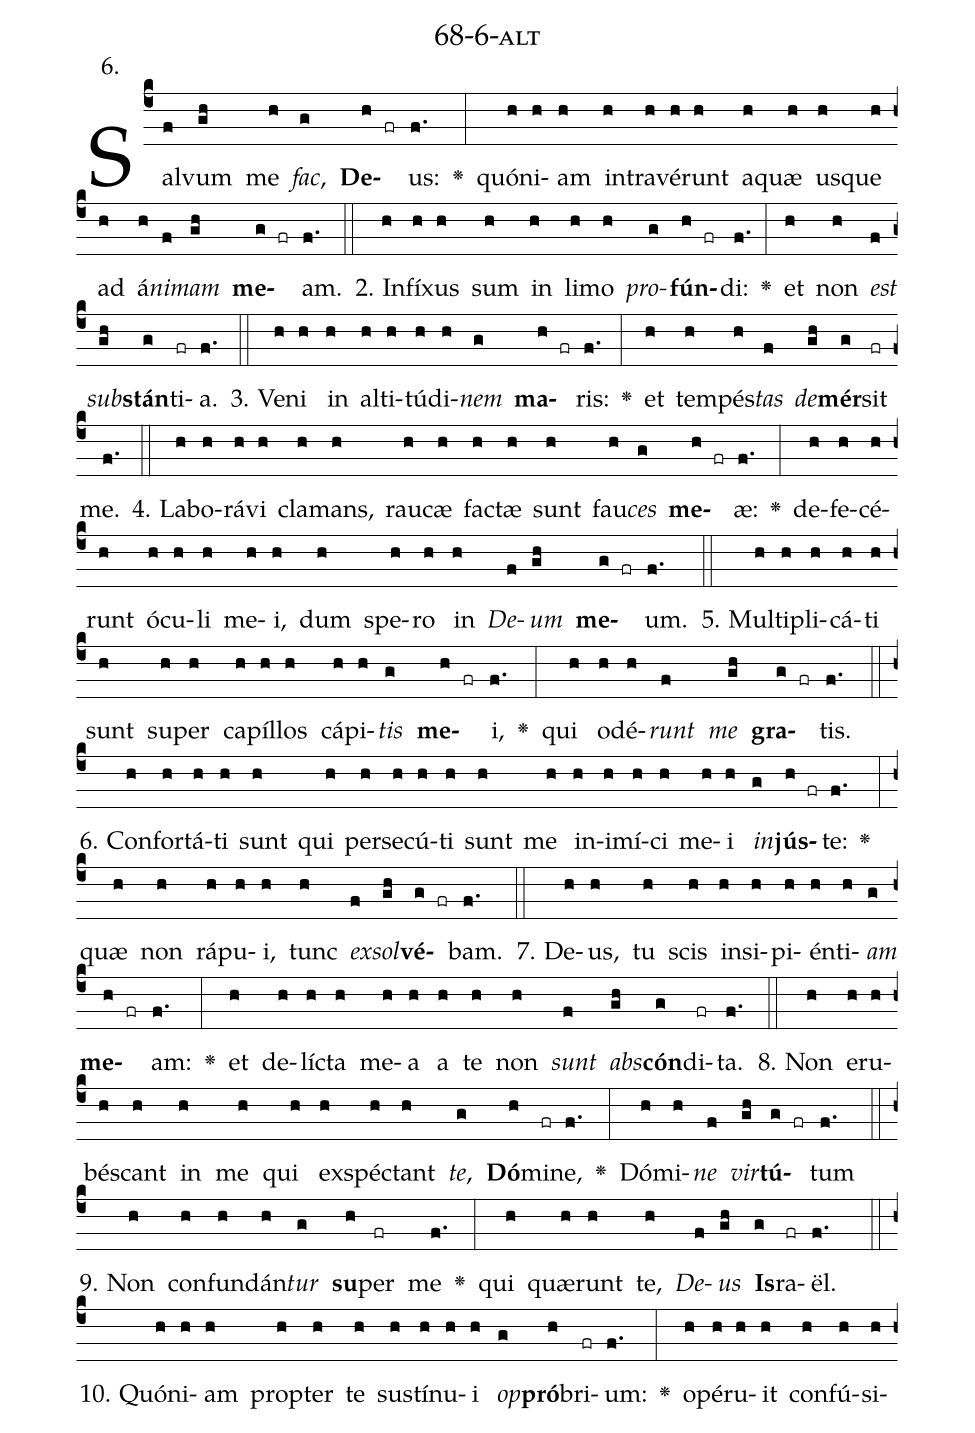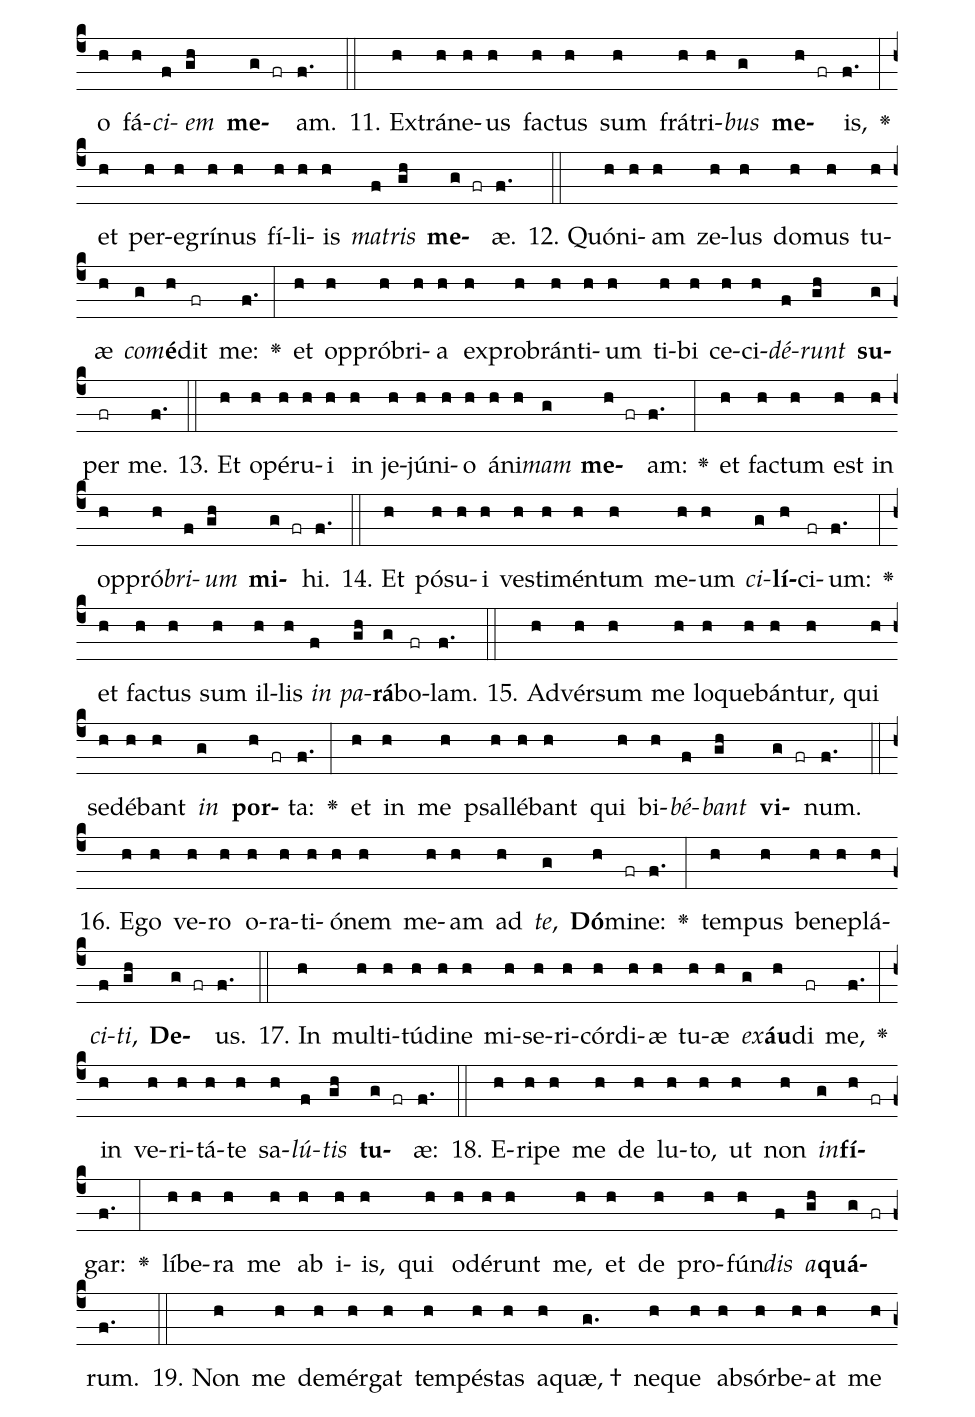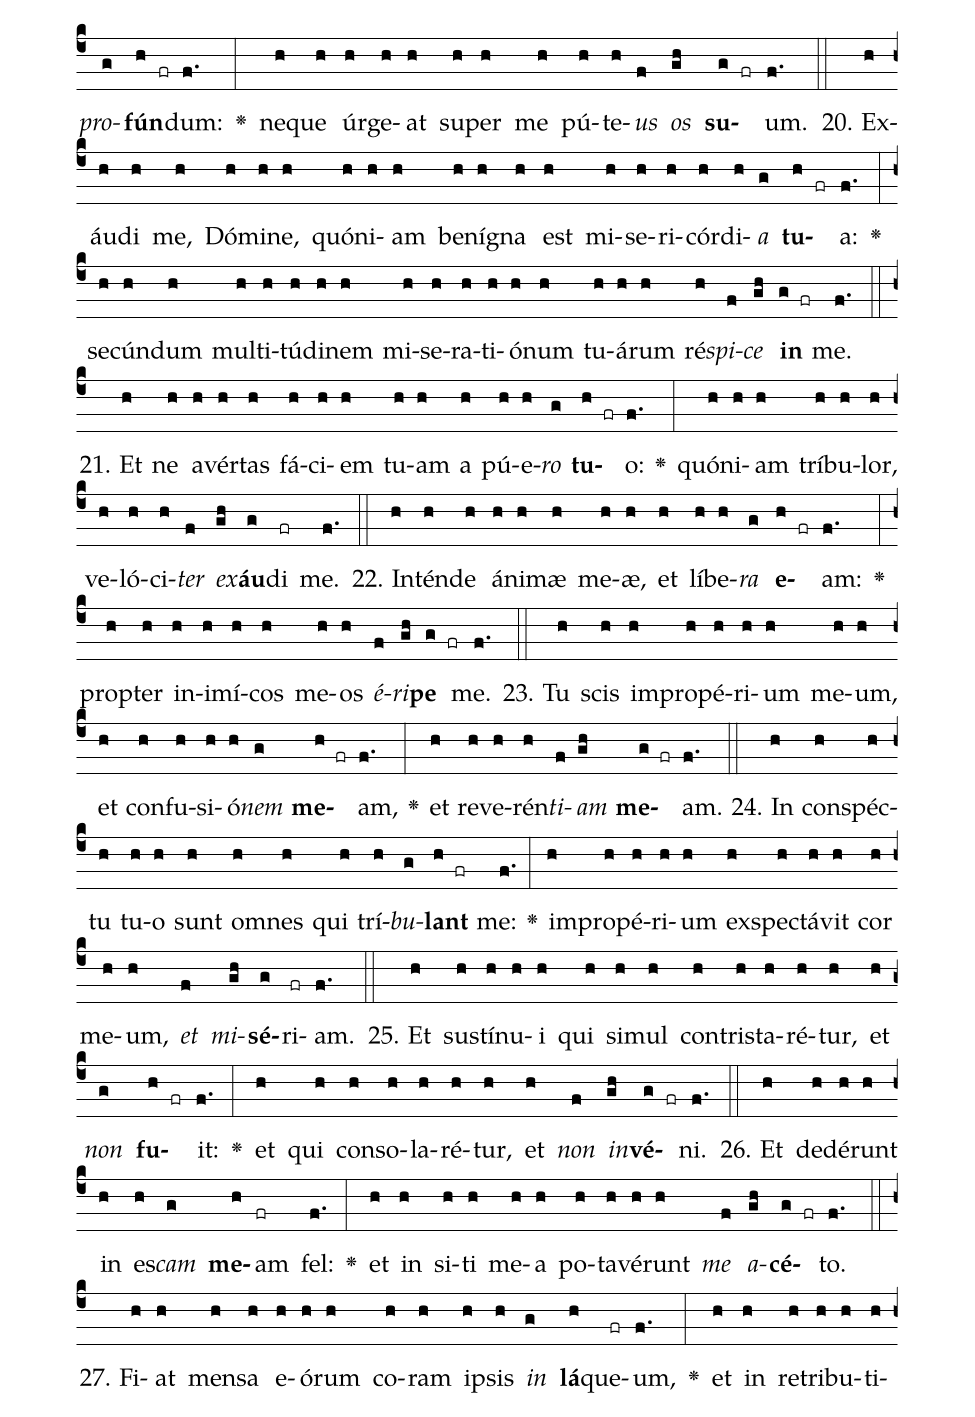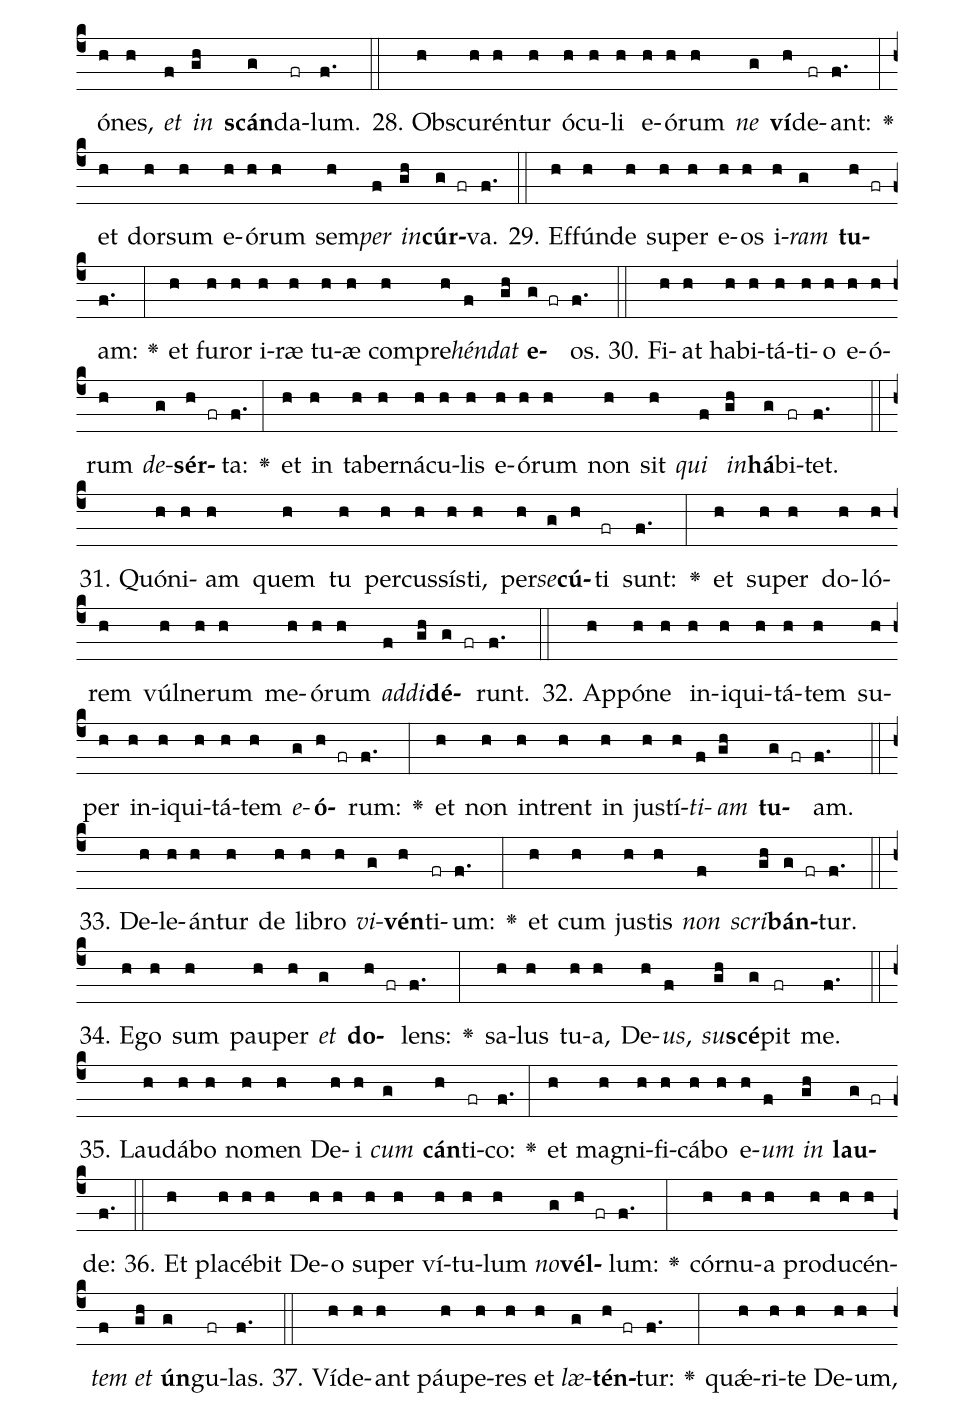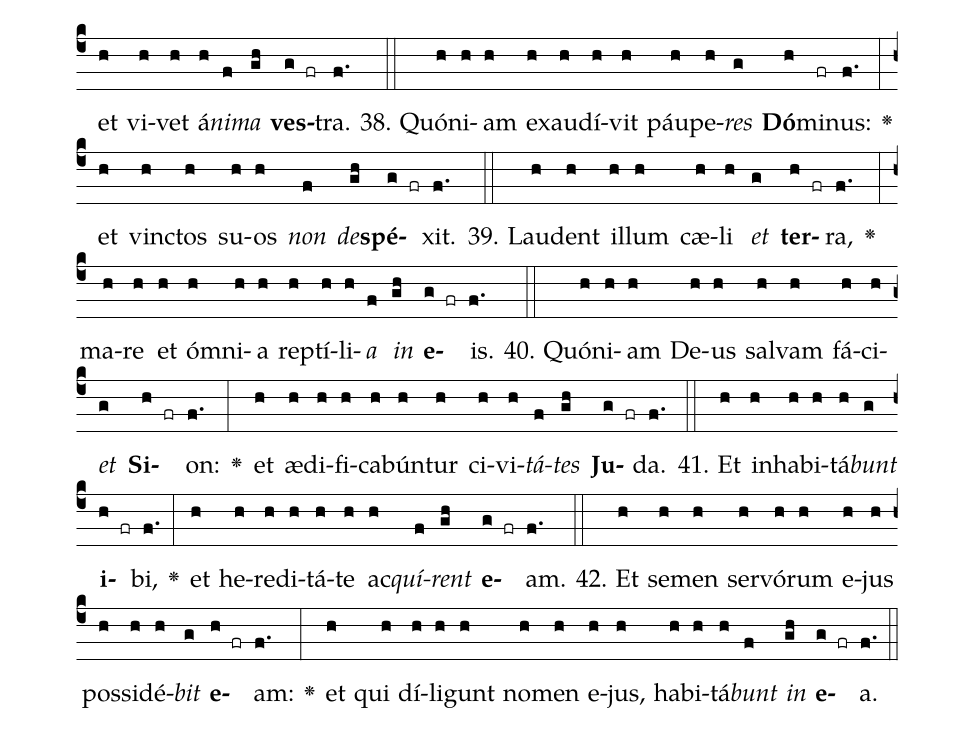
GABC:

name: 68-6-alt;
annotation: 6.;
%%
(c4)Sal(f)vum(gh) me(h) <i>fac</i>,(g) <b>De</b>(h fr)us:(f.) <v>\greheightstar</v>(:) quón(h)i(h)am(h) in(h)tra(h)vé(h)runt(h) a(h)quæ(h) us(h)que(h) ad(h) á(h)<i>ni</i>(f)<i>mam</i>(gh) <b>me</b>(g fr)am.(f.) (::)
2. In(h)fí(h)xus(h) sum(h) in(h) li(h)mo(h) <i>pro</i>(g)<b>fún</b>(h fr)di:(f.) <v>\greheightstar</v>(:) et(h) non(h) <i>est</i>(f) <i>sub</i>(gh)<b>stán</b>(g)ti(fr)a.(f.) (::)
3. Ve(h)ni(h) in(h) al(h)ti(h)tú(h)di(h)<i>nem</i>(g) <b>ma</b>(h fr)ris:(f.) <v>\greheightstar</v>(:) et(h) tem(h)pés(h)<i>tas</i>(f) <i>de</i>(gh)<b>mér</b>(g)sit(fr) me.(f.) (::)
4. La(h)bo(h)rá(h)vi(h) cla(h)mans,(h) rau(h)cæ(h) fac(h)tæ(h) sunt(h) fau(h)<i>ces</i>(g) <b>me</b>(h fr)æ:(f.) <v>\greheightstar</v>(:) de(h)fe(h)cé(h)runt(h) ó(h)cu(h)li(h) me(h)i,(h) dum(h) spe(h)ro(h) in(h) <i>De</i>(f)<i>um</i>(gh) <b>me</b>(g fr)um.(f.) (::)
5. Mul(h)ti(h)pli(h)cá(h)ti(h) sunt(h) su(h)per(h) ca(h)píl(h)los(h) cá(h)pi(h)<i>tis</i>(g) <b>me</b>(h fr)i,(f.) <v>\greheightstar</v>(:) qui(h) o(h)dé(h)<i>runt</i>(f) <i>me</i>(gh) <b>gra</b>(g fr)tis.(f.) (::)
6. Con(h)for(h)tá(h)ti(h) sunt(h) qui(h) per(h)se(h)cú(h)ti(h) sunt(h) me(h) in(h)i(h)mí(h)ci(h) me(h)i(h) <i>in</i>(g)<b>jús</b>(h fr)te:(f.) <v>\greheightstar</v>(:) quæ(h) non(h) rá(h)pu(h)i,(h) tunc(h) <i>ex</i>(f)<i>sol</i>(gh)<b>vé</b>(g fr)bam.(f.) (::)
7. De(h)us,(h) tu(h) scis(h) in(h)si(h)pi(h)én(h)ti(h)<i>am</i>(g) <b>me</b>(h fr)am:(f.) <v>\greheightstar</v>(:) et(h) de(h)líc(h)ta(h) me(h)a(h) a(h) te(h) non(h) <i>sunt</i>(f) <i>abs</i>(gh)<b>cón</b>(g)di(fr)ta.(f.) (::)
8. Non(h) e(h)ru(h)bés(h)cant(h) in(h) me(h) qui(h) ex(h)spéc(h)tant(h) <i>te</i>,(g) <b>Dó</b>(h)mi(fr)ne,(f.) <v>\greheightstar</v>(:) Dó(h)mi(h)<i>ne</i>(f) <i>vir</i>(gh)<b>tú</b>(g fr)tum(f.) (::)
9. Non(h) con(h)fun(h)dán(h)<i>tur</i>(g) <b>su</b>(h)per(fr) me(f.) <v>\greheightstar</v>(:) qui(h) quæ(h)runt(h) te,(h) <i>De</i>(f)<i>us</i>(gh) <b>Is</b>(g)ra(fr)ël.(f.) (::)
10. Quón(h)i(h)am(h) prop(h)ter(h) te(h) sus(h)tí(h)nu(h)i(h) <i>op</i>(g)<b>pró</b>(h)bri(fr)um:(f.) <v>\greheightstar</v>(:) o(h)pé(h)ru(h)it(h) con(h)fú(h)si(h)o(h) fá(h)<i>ci</i>(f)<i>em</i>(gh) <b>me</b>(g fr)am.(f.) (::)
11. Ex(h)trá(h)ne(h)us(h) fac(h)tus(h) sum(h) frá(h)tri(h)<i>bus</i>(g) <b>me</b>(h fr)is,(f.) <v>\greheightstar</v>(:) et(h) per(h)e(h)grí(h)nus(h) fí(h)li(h)is(h) <i>ma</i>(f)<i>tris</i>(gh) <b>me</b>(g fr)æ.(f.) (::)
12. Quón(h)i(h)am(h) ze(h)lus(h) do(h)mus(h) tu(h)æ(h) <i>com</i>(g)<b>é</b>(h)dit(fr) me:(f.) <v>\greheightstar</v>(:) et(h) op(h)pró(h)bri(h)a(h) ex(h)pro(h)brán(h)ti(h)um(h) ti(h)bi(h) ce(h)ci(h)<i>dé</i>(f)<i>runt</i>(gh) <b>su</b>(g)per(fr) me.(f.) (::)
13. Et(h) o(h)pé(h)ru(h)i(h) in(h) je(h)jú(h)ni(h)o(h) á(h)ni(h)<i>mam</i>(g) <b>me</b>(h fr)am:(f.) <v>\greheightstar</v>(:) et(h) fac(h)tum(h) est(h) in(h) op(h)pró(h)<i>bri</i>(f)<i>um</i>(gh) <b>mi</b>(g fr)hi.(f.) (::)
14. Et(h) pó(h)su(h)i(h) ves(h)ti(h)mén(h)tum(h) me(h)um(h) <i>ci</i>(g)<b>lí</b>(h)ci(fr)um:(f.) <v>\greheightstar</v>(:) et(h) fac(h)tus(h) sum(h) il(h)lis(h) <i>in</i>(f) <i>pa</i>(gh)<b>rá</b>(g)bo(fr)lam.(f.) (::)
15. Ad(h)vér(h)sum(h) me(h) lo(h)que(h)bán(h)tur,(h) qui(h) se(h)dé(h)bant(h) <i>in</i>(g) <b>por</b>(h fr)ta:(f.) <v>\greheightstar</v>(:) et(h) in(h) me(h) psal(h)lé(h)bant(h) qui(h) bi(h)<i>bé</i>(f)<i>bant</i>(gh) <b>vi</b>(g fr)num.(f.) (::)
16. E(h)go(h) ve(h)ro(h) o(h)ra(h)ti(h)ó(h)nem(h) me(h)am(h) ad(h) <i>te</i>,(g) <b>Dó</b>(h)mi(fr)ne:(f.) <v>\greheightstar</v>(:) tem(h)pus(h) be(h)ne(h)plá(h)<i>ci</i>(f)<i>ti</i>,(gh) <b>De</b>(g fr)us.(f.) (::)
17. In(h) mul(h)ti(h)tú(h)di(h)ne(h) mi(h)se(h)ri(h)cór(h)di(h)æ(h) tu(h)æ(h) <i>ex</i>(g)<b>áu</b>(h)di(fr) me,(f.) <v>\greheightstar</v>(:) in(h) ve(h)ri(h)tá(h)te(h) sa(h)<i>lú</i>(f)<i>tis</i>(gh) <b>tu</b>(g fr)æ:(f.) (::)
18. E(h)ri(h)pe(h) me(h) de(h) lu(h)to,(h) ut(h) non(h) <i>in</i>(g)<b>fí</b>(h fr)gar:(f.) <v>\greheightstar</v>(:) lí(h)be(h)ra(h) me(h) ab(h) i(h)is,(h) qui(h) o(h)dé(h)runt(h) me,(h) et(h) de(h) pro(h)fún(h)<i>dis</i>(f) <i>a</i>(gh)<b>quá</b>(g fr)rum.(f.) (::)
19. Non(h) me(h) de(h)mér(h)gat(h) tem(h)pés(h)tas(h) a(h)quæ, †(g.) ne(h)que(h) ab(h)sór(h)be(h)at(h) me(h) <i>pro</i>(g)<b>fún</b>(h fr)dum:(f.) <v>\greheightstar</v>(:) ne(h)que(h) úr(h)ge(h)at(h) su(h)per(h) me(h) pú(h)te(h)<i>us</i>(f) <i>os</i>(gh) <b>su</b>(g fr)um.(f.) (::)
20. Ex(h)áu(h)di(h) me,(h) Dó(h)mi(h)ne,(h) quón(h)i(h)am(h) be(h)ní(h)gna(h) est(h) mi(h)se(h)ri(h)cór(h)di(h)<i>a</i>(g) <b>tu</b>(h fr)a:(f.) <v>\greheightstar</v>(:) se(h)cún(h)dum(h) mul(h)ti(h)tú(h)di(h)nem(h) mi(h)se(h)ra(h)ti(h)ó(h)num(h) tu(h)á(h)rum(h) ré(h)<i>spi</i>(f)<i>ce</i>(gh) <b>in</b>(g fr) me.(f.) (::)
21. Et(h) ne(h) a(h)vér(h)tas(h) fá(h)ci(h)em(h) tu(h)am(h) a(h) pú(h)e(h)<i>ro</i>(g) <b>tu</b>(h fr)o:(f.) <v>\greheightstar</v>(:) quón(h)i(h)am(h) trí(h)bu(h)lor,(h) ve(h)ló(h)ci(h)<i>ter</i>(f) <i>ex</i>(gh)<b>áu</b>(g)di(fr) me.(f.) (::)
22. In(h)tén(h)de(h) á(h)ni(h)mæ(h) me(h)æ,(h) et(h) lí(h)be(h)<i>ra</i>(g) <b>e</b>(h fr)am:(f.) <v>\greheightstar</v>(:) prop(h)ter(h) in(h)i(h)mí(h)cos(h) me(h)os(h) <i>é</i>(f)<i>ri</i>(gh)<b>pe</b>(g fr) me.(f.) (::)
23. Tu(h) scis(h) im(h)pro(h)pé(h)ri(h)um(h) me(h)um,(h) et(h) con(h)fu(h)si(h)ó(h)<i>nem</i>(g) <b>me</b>(h fr)am,(f.) <v>\greheightstar</v>(:) et(h) re(h)ve(h)rén(h)<i>ti</i>(f)<i>am</i>(gh) <b>me</b>(g fr)am.(f.) (::)
24. In(h) con(h)spéc(h)tu(h) tu(h)o(h) sunt(h) om(h)nes(h) qui(h) trí(h)<i>bu</i>(g)<b>lant</b>(h fr) me:(f.) <v>\greheightstar</v>(:) im(h)pro(h)pé(h)ri(h)um(h) ex(h)spec(h)tá(h)vit(h) cor(h) me(h)um,(h) <i>et</i>(f) <i>mi</i>(gh)<b>sé</b>(g)ri(fr)am.(f.) (::)
25. Et(h) sus(h)tí(h)nu(h)i(h) qui(h) si(h)mul(h) con(h)tris(h)ta(h)ré(h)tur,(h) et(h) <i>non</i>(g) <b>fu</b>(h fr)it:(f.) <v>\greheightstar</v>(:) et(h) qui(h) con(h)so(h)la(h)ré(h)tur,(h) et(h) <i>non</i>(f) <i>in</i>(gh)<b>vé</b>(g fr)ni.(f.) (::)
26. Et(h) de(h)dé(h)runt(h) in(h) es(h)<i>cam</i>(g) <b>me</b>(h)am(fr) fel:(f.) <v>\greheightstar</v>(:) et(h) in(h) si(h)ti(h) me(h)a(h) po(h)ta(h)vé(h)runt(h) <i>me</i>(f) <i>a</i>(gh)<b>cé</b>(g fr)to.(f.) (::)
27. Fi(h)at(h) men(h)sa(h) e(h)ó(h)rum(h) co(h)ram(h) ip(h)sis(h) <i>in</i>(g) <b>lá</b>(h)que(fr)um,(f.) <v>\greheightstar</v>(:) et(h) in(h) re(h)tri(h)bu(h)ti(h)ó(h)nes,(h) <i>et</i>(f) <i>in</i>(gh) <b>scán</b>(g)da(fr)lum.(f.) (::)
28. Obs(h)cu(h)rén(h)tur(h) ó(h)cu(h)li(h) e(h)ó(h)rum(h) <i>ne</i>(g) <b>ví</b>(h)de(fr)ant:(f.) <v>\greheightstar</v>(:) et(h) dor(h)sum(h) e(h)ó(h)rum(h) sem(h)<i>per</i>(f) <i>in</i>(gh)<b>cúr</b>(g fr)va.(f.) (::)
29. Ef(h)fún(h)de(h) su(h)per(h) e(h)os(h) i(h)<i>ram</i>(g) <b>tu</b>(h fr)am:(f.) <v>\greheightstar</v>(:) et(h) fu(h)ror(h) i(h)ræ(h) tu(h)æ(h) com(h)pre(h)<i>hén</i>(f)<i>dat</i>(gh) <b>e</b>(g fr)os.(f.) (::)
30. Fi(h)at(h) ha(h)bi(h)tá(h)ti(h)o(h) e(h)ó(h)rum(h) <i>de</i>(g)<b>sér</b>(h fr)ta:(f.) <v>\greheightstar</v>(:) et(h) in(h) ta(h)ber(h)ná(h)cu(h)lis(h) e(h)ó(h)rum(h) non(h) sit(h) <i>qui</i>(f) <i>in</i>(gh)<b>há</b>(g)bi(fr)tet.(f.) (::)
31. Quón(h)i(h)am(h) quem(h) tu(h) per(h)cus(h)sís(h)ti,(h) per(h)<i>se</i>(g)<b>cú</b>(h)ti(fr) sunt:(f.) <v>\greheightstar</v>(:) et(h) su(h)per(h) do(h)ló(h)rem(h) vúl(h)ne(h)rum(h) me(h)ó(h)rum(h) <i>ad</i>(f)<i>di</i>(gh)<b>dé</b>(g fr)runt.(f.) (::)
32. Ap(h)pó(h)ne(h) in(h)i(h)qui(h)tá(h)tem(h) su(h)per(h) in(h)i(h)qui(h)tá(h)tem(h) <i>e</i>(g)<b>ó</b>(h fr)rum:(f.) <v>\greheightstar</v>(:) et(h) non(h) in(h)trent(h) in(h) jus(h)tí(h)<i>ti</i>(f)<i>am</i>(gh) <b>tu</b>(g fr)am.(f.) (::)
33. De(h)le(h)án(h)tur(h) de(h) li(h)bro(h) <i>vi</i>(g)<b>vén</b>(h)ti(fr)um:(f.) <v>\greheightstar</v>(:) et(h) cum(h) jus(h)tis(h) <i>non</i>(f) <i>scri</i>(gh)<b>bán</b>(g fr)tur.(f.) (::)
34. E(h)go(h) sum(h) pau(h)per(h) <i>et</i>(g) <b>do</b>(h fr)lens:(f.) <v>\greheightstar</v>(:) sa(h)lus(h) tu(h)a,(h) De(h)<i>us</i>,(f) <i>su</i>(gh)<b>scé</b>(g)pit(fr) me.(f.) (::)
35. Lau(h)dá(h)bo(h) no(h)men(h) De(h)i(h) <i>cum</i>(g) <b>cán</b>(h)ti(fr)co:(f.) <v>\greheightstar</v>(:) et(h) ma(h)gni(h)fi(h)cá(h)bo(h) e(h)<i>um</i>(f) <i>in</i>(gh) <b>lau</b>(g fr)de:(f.) (::)
36. Et(h) pla(h)cé(h)bit(h) De(h)o(h) su(h)per(h) ví(h)tu(h)lum(h) <i>no</i>(g)<b>vél</b>(h fr)lum:(f.) <v>\greheightstar</v>(:) cór(h)nu(h)a(h) pro(h)du(h)cén(h)<i>tem</i>(f) <i>et</i>(gh) <b>ún</b>(g)gu(fr)las.(f.) (::)
37. Ví(h)de(h)ant(h) páu(h)pe(h)res(h) et(h) <i>læ</i>(g)<b>tén</b>(h fr)tur:(f.) <v>\greheightstar</v>(:) quǽ(h)ri(h)te(h) De(h)um,(h) et(h) vi(h)vet(h) á(h)<i>ni</i>(f)<i>ma</i>(gh) <b>ves</b>(g fr)tra.(f.) (::)
38. Quón(h)i(h)am(h) ex(h)au(h)dí(h)vit(h) páu(h)pe(h)<i>res</i>(g) <b>Dó</b>(h)mi(fr)nus:(f.) <v>\greheightstar</v>(:) et(h) vinc(h)tos(h) su(h)os(h) <i>non</i>(f) <i>de</i>(gh)<b>spé</b>(g fr)xit.(f.) (::)
39. Lau(h)dent(h) il(h)lum(h) cæ(h)li(h) <i>et</i>(g) <b>ter</b>(h fr)ra,(f.) <v>\greheightstar</v>(:) ma(h)re(h) et(h) óm(h)ni(h)a(h) rep(h)tí(h)li(h)<i>a</i>(f) <i>in</i>(gh) <b>e</b>(g fr)is.(f.) (::)
40. Quón(h)i(h)am(h) De(h)us(h) sal(h)vam(h) fá(h)ci(h)<i>et</i>(g) <b>Si</b>(h fr)on:(f.) <v>\greheightstar</v>(:) et(h) æ(h)di(h)fi(h)ca(h)bún(h)tur(h) ci(h)vi(h)<i>tá</i>(f)<i>tes</i>(gh) <b>Ju</b>(g fr)da.(f.) (::)
41. Et(h) in(h)ha(h)bi(h)tá(h)<i>bunt</i>(g) <b>i</b>(h fr)bi,(f.) <v>\greheightstar</v>(:) et(h) he(h)re(h)di(h)tá(h)te(h) ac(h)<i>quí</i>(f)<i>rent</i>(gh) <b>e</b>(g fr)am.(f.) (::)
42. Et(h) se(h)men(h) ser(h)vó(h)rum(h) e(h)jus(h) pos(h)si(h)dé(h)<i>bit</i>(g) <b>e</b>(h fr)am:(f.) <v>\greheightstar</v>(:) et(h) qui(h) dí(h)li(h)gunt(h) no(h)men(h) e(h)jus,(h) ha(h)bi(h)tá(h)<i>bunt</i>(f) <i>in</i>(gh) <b>e</b>(g fr)a.(f.) (::)
